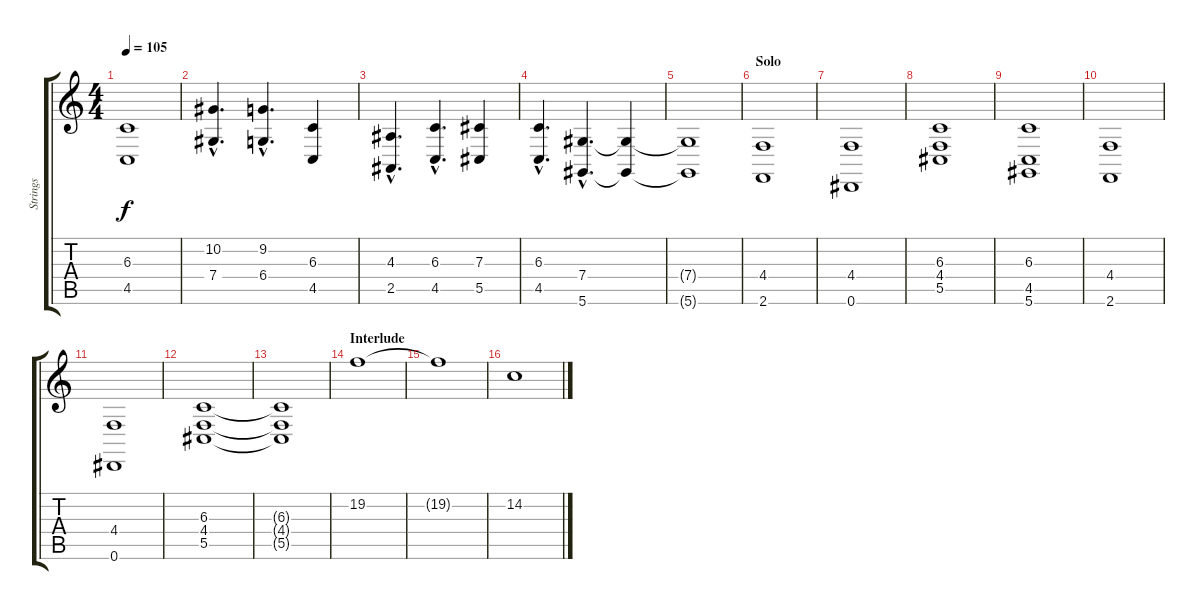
\track ("Strings" "Strings") {instrument stringensemble1}
\staff {score tabs}
\tuning (Eb4 Bb3 Gb3 Db3 Ab2 Eb2) {hide}
\ts (4 4)
\tempo 105
\clef g2
\ks c
(6.3 4.5).1{dy f} |
(10.2{hac} 7.4{hac}).4{d} (9.2{hac} 6.4{hac}).4{d} (6.3 4.5).4 |
(4.3{hac} 2.5{hac}).4{d} (6.3{hac} 4.5{hac}).4{d} (7.3 5.5).4 |
(6.3{hac} 4.5{hac}).4{d} (7.4{hac} 5.6{hac}).4{d} (7.4{t} 5.6{t}).4 |
(7.4{t} 5.6{t}).1 |
\section ("" "Solo")
(4.4 2.6).1 |
(4.4 0.6).1 |
(6.3 4.4 5.5).1 |
(6.3 4.5 5.6).1 |
(4.4 2.6).1 |
(4.4 0.6).1 |
(6.3 4.4 5.5).1 |
(6.3{t} 4.4{t} 5.5{t}).1 |
\section ("" "Interlude")
19.2.1 |
19.2{t}.1 |
14.2.1
